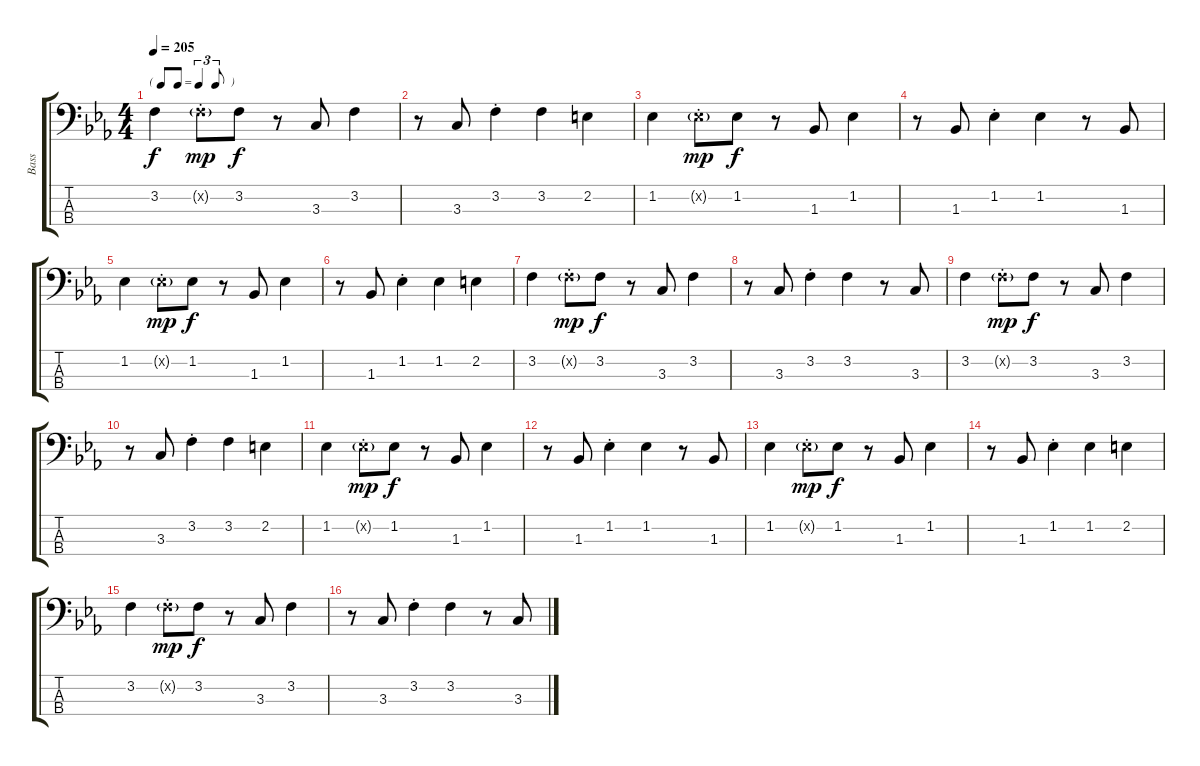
\track ("Bass" "Bass") {instrument electricbassfinger}
\staff {score tabs}
\tuning (G2 D2 A1 E1) {hide}
\ts (4 4)
\tf triplet8th
\tempo 205
\clef f4
\ks eb
3.2.4{dy f} 3.2{g st x}.8{dy mp} 3.2.8{dy f} r.8 3.3.8 3.2.4 |
r.8 3.3.8 3.2{st}.4 3.2.4 2.2.4 |
1.2.4 1.2{g st x}.8{dy mp} 1.2.8{dy f} r.8 1.3.8 1.2.4 |
r.8 1.3.8 1.2{st}.4 1.2.4 r.8 1.3.8 |
1.2.4 1.2{g st x}.8{dy mp} 1.2.8{dy f} r.8 1.3.8 1.2.4 |
r.8 1.3.8 1.2{st}.4 1.2.4 2.2.4 |
3.2.4 3.2{g st x}.8{dy mp} 3.2.8{dy f} r.8 3.3.8 3.2.4 |
r.8 3.3.8 3.2{st}.4 3.2.4 r.8 3.3.8 |
3.2.4 3.2{g st x}.8{dy mp} 3.2.8{dy f} r.8 3.3.8 3.2.4 |
r.8 3.3.8 3.2{st}.4 3.2.4 2.2.4 |
1.2.4 1.2{g st x}.8{dy mp} 1.2.8{dy f} r.8 1.3.8 1.2.4 |
r.8 1.3.8 1.2{st}.4 1.2.4 r.8 1.3.8 |
1.2.4 1.2{g st x}.8{dy mp} 1.2.8{dy f} r.8 1.3.8 1.2.4 |
r.8 1.3.8 1.2{st}.4 1.2.4 2.2.4 |
3.2.4 3.2{g st x}.8{dy mp} 3.2.8{dy f} r.8 3.3.8 3.2.4 |
r.8 3.3.8 3.2{st}.4 3.2.4 r.8 3.3.8
